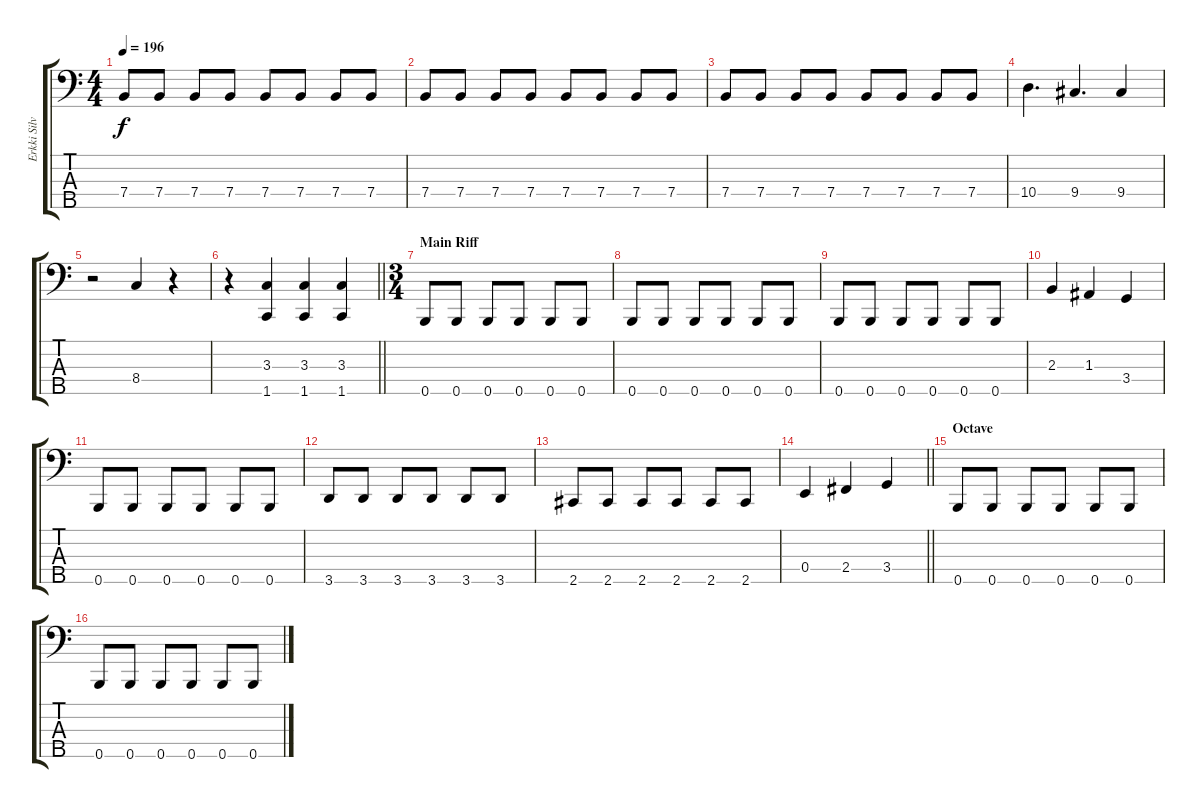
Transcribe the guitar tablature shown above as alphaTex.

\track ("Erkki Silvennoinen" "Erkki Silv") {instrument electricbassfinger}
\staff {score tabs}
\tuning (G2 D2 A1 E1 B0) {hide}
\ts (4 4)
\tempo 196
\clef f4
\ks c
7.4.8{dy f} 7.4.8 7.4.8 7.4.8 7.4.8 7.4.8 7.4.8 7.4.8 |
7.4.8 7.4.8 7.4.8 7.4.8 7.4.8 7.4.8 7.4.8 7.4.8 |
7.4.8 7.4.8 7.4.8 7.4.8 7.4.8 7.4.8 7.4.8 7.4.8 |
10.4.4{d} 9.4.4{d} 9.4.4 |
r.2 8.4.4 r.4 |
\barLineRight lightlight
r.4 (3.3 1.5).4 (3.3 1.5).4 (3.3 1.5).4 |
\ts (3 4)
\section ("" "Main Riff")
0.5.8 0.5.8 0.5.8 0.5.8 0.5.8 0.5.8 |
0.5.8 0.5.8 0.5.8 0.5.8 0.5.8 0.5.8 |
0.5.8 0.5.8 0.5.8 0.5.8 0.5.8 0.5.8 |
2.3.4 1.3.4 3.4.4 |
0.5.8 0.5.8 0.5.8 0.5.8 0.5.8 0.5.8 |
3.5.8 3.5.8 3.5.8 3.5.8 3.5.8 3.5.8 |
2.5.8 2.5.8 2.5.8 2.5.8 2.5.8 2.5.8 |
\barLineRight lightlight
0.4.4 2.4.4 3.4.4 |
\section ("" "Octave")
0.5.8 0.5.8 0.5.8 0.5.8 0.5.8 0.5.8 |
0.5.8 0.5.8 0.5.8 0.5.8 0.5.8 0.5.8
